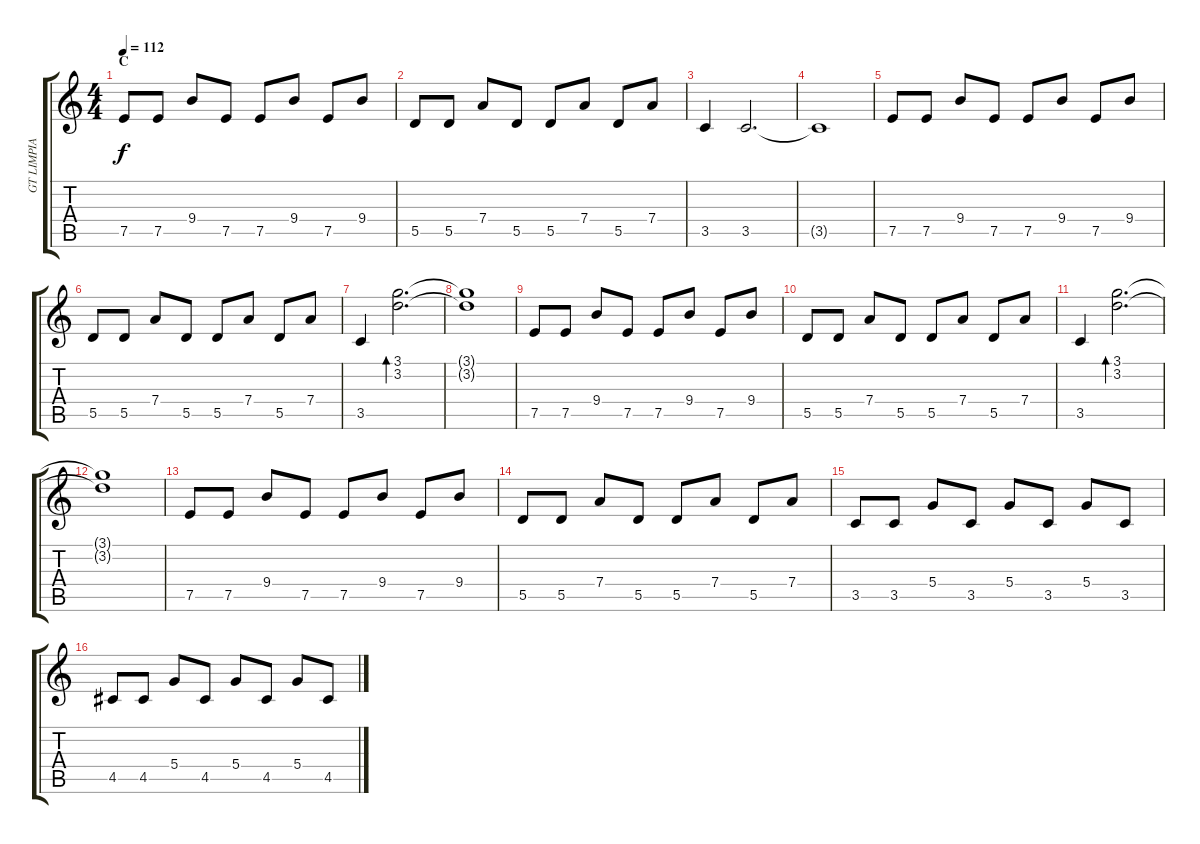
\track ("GT LIMPIA" "GT LIMPIA") {instrument electricguitarclean}
\staff {score tabs}
\tuning (E4 B3 G3 D3 A2 E2) {hide}
\ts (4 4)
\section ("" "C")
\tempo 112
\clef g2
\ks c
7.5.8{dy f} 7.5.8 9.4.8 7.5.8 7.5.8 9.4.8 7.5.8 9.4.8 |
5.5.8 5.5.8 7.4.8 5.5.8 5.5.8 7.4.8 5.5.8 7.4.8 |
3.5.4 3.5.2{d} |
3.5{t}.1 |
7.5.8 7.5.8 9.4.8 7.5.8 7.5.8 9.4.8 7.5.8 9.4.8 |
5.5.8 5.5.8 7.4.8 5.5.8 5.5.8 7.4.8 5.5.8 7.4.8 |
3.5.4 (3.1 3.2).2{d bd 60} |
(3.1{t} 3.2{t}).1 |
7.5.8 7.5.8 9.4.8 7.5.8 7.5.8 9.4.8 7.5.8 9.4.8 |
5.5.8 5.5.8 7.4.8 5.5.8 5.5.8 7.4.8 5.5.8 7.4.8 |
3.5.4 (3.1 3.2).2{d bd 60} |
(3.1{t} 3.2{t}).1 |
7.5.8 7.5.8 9.4.8 7.5.8 7.5.8 9.4.8 7.5.8 9.4.8 |
5.5.8 5.5.8 7.4.8 5.5.8 5.5.8 7.4.8 5.5.8 7.4.8 |
3.5.8 3.5.8 5.4.8 3.5.8 5.4.8 3.5.8 5.4.8 3.5.8 |
4.5.8 4.5.8 5.4.8 4.5.8 5.4.8 4.5.8 5.4.8 4.5.8
